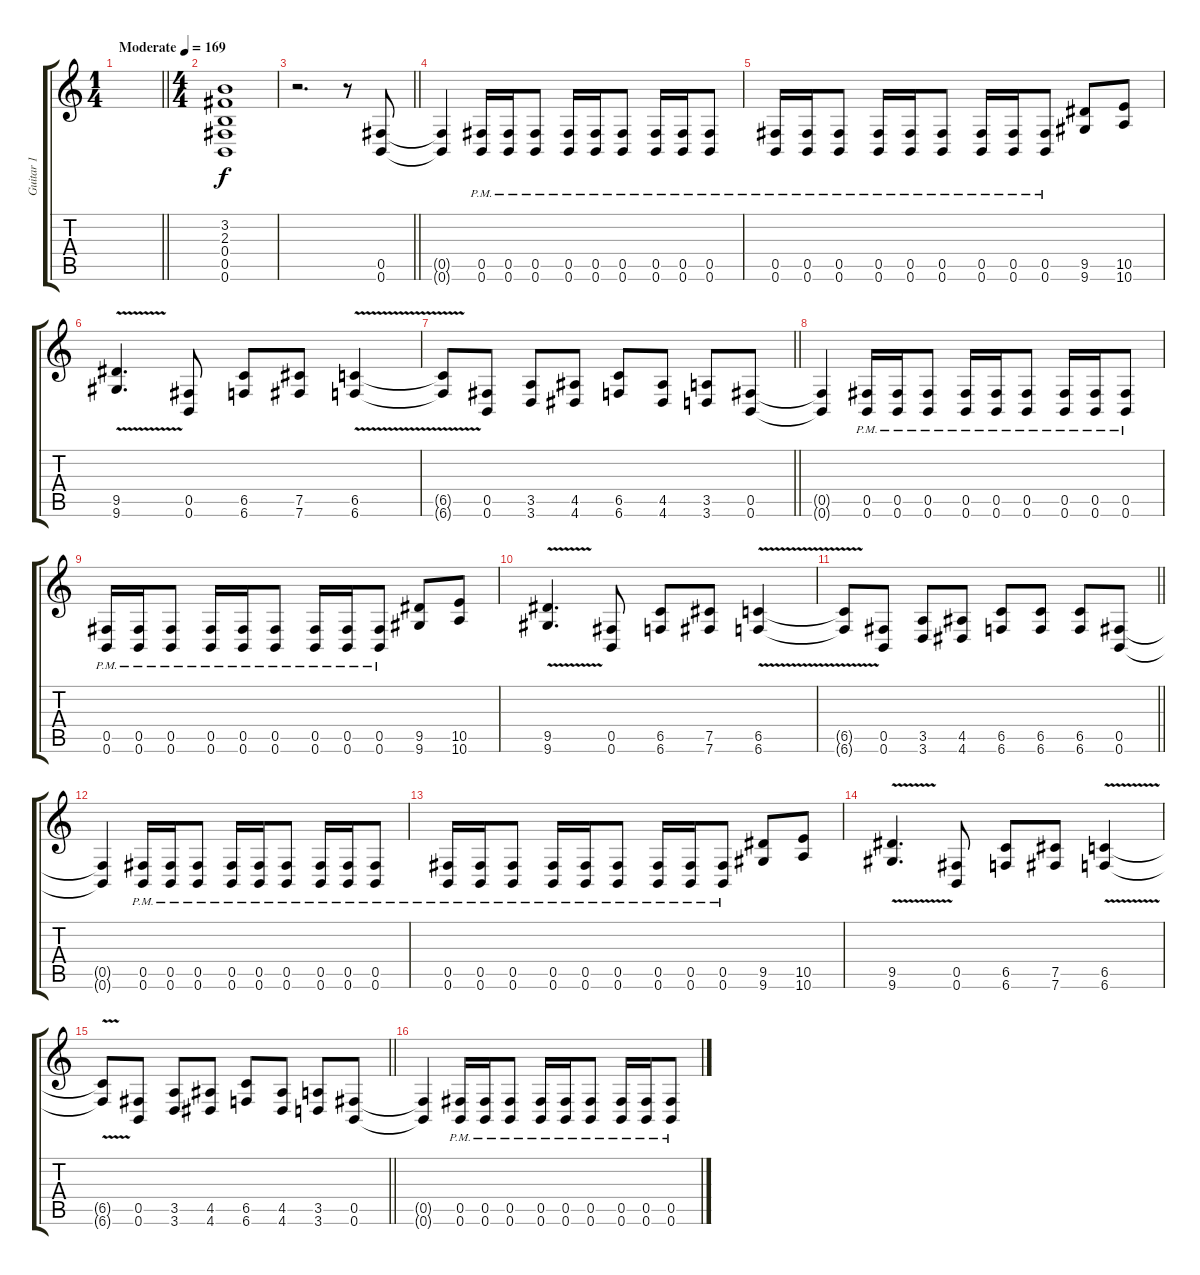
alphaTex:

\track ("Guitar 1" "Guitar 1") {instrument distortionguitar}
\staff {score tabs}
\tuning (Db4 Ab3 E3 B2 Gb2 B1) {hide}
\ts (1 4)
\tempo (169 "Moderate")
\clef g2
\barLineRight lightlight
\ks c
|
\ts (4 4)
(3.2 2.3 0.4 0.5 0.6).1 |
\barLineRight lightlight
r.2{d} r.8 (0.5 0.6).8 |
(0.5{t} 0.6{t}).4 (0.5{pm} 0.6{pm}).16 (0.5{pm} 0.6{pm}).16 (0.5{pm} 0.6{pm}).8 (0.5{pm} 0.6{pm}).16 (0.5{pm} 0.6{pm}).16 (0.5{pm} 0.6{pm}).8 (0.5{pm} 0.6{pm}).16 (0.5{pm} 0.6{pm}).16 (0.5{pm} 0.6{pm}).8 |
(0.5{pm} 0.6{pm}).16 (0.5{pm} 0.6{pm}).16 (0.5{pm} 0.6{pm}).8 (0.5{pm} 0.6{pm}).16 (0.5{pm} 0.6{pm}).16 (0.5{pm} 0.6{pm}).8 (0.5{pm} 0.6{pm}).16 (0.5{pm} 0.6{pm}).16 (0.5{pm} 0.6{pm}).8 (9.5 9.6).8 (10.5 10.6).8 |
(9.5{v} 9.6{v}).4{d} (0.5 0.6).8 (6.5 6.6).8 (7.5 7.6).8 (6.5{v} 6.6{v}).4 |
\barLineRight lightlight
(6.5{t} 6.6{t}).8 (0.5 0.6).8 (3.5 3.6).8 (4.5 4.6).8 (6.5 6.6).8 (4.5 4.6).8 (3.5 3.6).8 (0.5 0.6).8 |
(0.5{t} 0.6{t}).4 (0.5{pm} 0.6{pm}).16 (0.5{pm} 0.6{pm}).16 (0.5{pm} 0.6{pm}).8 (0.5{pm} 0.6{pm}).16 (0.5{pm} 0.6{pm}).16 (0.5{pm} 0.6{pm}).8 (0.5{pm} 0.6{pm}).16 (0.5{pm} 0.6{pm}).16 (0.5{pm} 0.6{pm}).8 |
(0.5{pm} 0.6{pm}).16 (0.5{pm} 0.6{pm}).16 (0.5{pm} 0.6{pm}).8 (0.5{pm} 0.6{pm}).16 (0.5{pm} 0.6{pm}).16 (0.5{pm} 0.6{pm}).8 (0.5{pm} 0.6{pm}).16 (0.5{pm} 0.6{pm}).16 (0.5{pm} 0.6{pm}).8 (9.5 9.6).8 (10.5 10.6).8 |
(9.5{v} 9.6{v}).4{d} (0.5 0.6).8 (6.5 6.6).8 (7.5 7.6).8 (6.5{v} 6.6{v}).4 |
\barLineRight lightlight
(6.5{t} 6.6{t}).8 (0.5 0.6).8 (3.5 3.6).8 (4.5 4.6).8 (6.5 6.6).8 (6.5 6.6).8 (6.5 6.6).8 (0.5 0.6).8 |
(0.5{t} 0.6{t}).4 (0.5{pm} 0.6{pm}).16 (0.5{pm} 0.6{pm}).16 (0.5{pm} 0.6{pm}).8 (0.5{pm} 0.6{pm}).16 (0.5{pm} 0.6{pm}).16 (0.5{pm} 0.6{pm}).8 (0.5{pm} 0.6{pm}).16 (0.5{pm} 0.6{pm}).16 (0.5{pm} 0.6{pm}).8 |
(0.5{pm} 0.6{pm}).16 (0.5{pm} 0.6{pm}).16 (0.5{pm} 0.6{pm}).8 (0.5{pm} 0.6{pm}).16 (0.5{pm} 0.6{pm}).16 (0.5{pm} 0.6{pm}).8 (0.5{pm} 0.6{pm}).16 (0.5{pm} 0.6{pm}).16 (0.5{pm} 0.6{pm}).8 (9.5 9.6).8 (10.5 10.6).8 |
(9.5{v} 9.6{v}).4{d} (0.5 0.6).8 (6.5 6.6).8 (7.5 7.6).8 (6.5{v} 6.6{v}).4 |
\barLineRight lightlight
(6.5{t} 6.6{t}).8 (0.5 0.6).8 (3.5 3.6).8 (4.5 4.6).8 (6.5 6.6).8 (4.5 4.6).8 (3.5 3.6).8 (0.5 0.6).8 |
(0.5{t} 0.6{t}).4 (0.5{pm} 0.6{pm}).16 (0.5{pm} 0.6{pm}).16 (0.5{pm} 0.6{pm}).8 (0.5{pm} 0.6{pm}).16 (0.5{pm} 0.6{pm}).16 (0.5{pm} 0.6{pm}).8 (0.5{pm} 0.6{pm}).16 (0.5{pm} 0.6{pm}).16 (0.5{pm} 0.6{pm}).8
